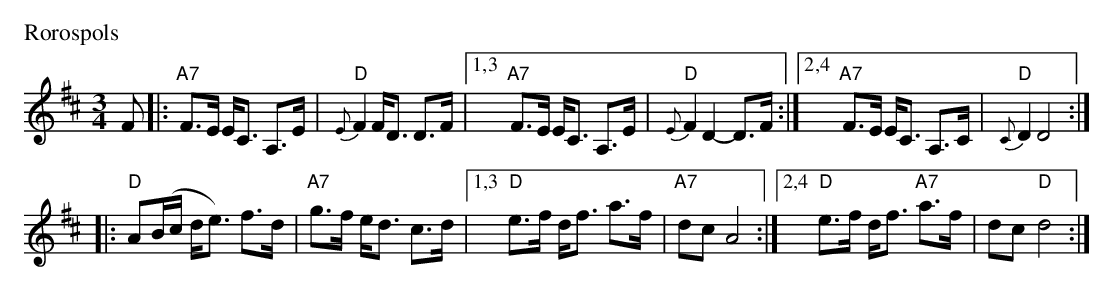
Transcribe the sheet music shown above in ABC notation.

X:1
P: R\orospols
O:
M: 3/4
L: 1/16
K:  D
F2 \
|: "A7"F3E EC3 A,3E | "D"{E}F4 FD3 D3F |1,3 "A7"F3E EC3 A,3E | "D"{E}F4 D4- D3F :|2,4 "A7"F3E EC3 A,3C | "D"{C}D4 D8 :|
|: "D"A2(Bc de3) f3d | "A7"g3f ed3 c3d |1,3 "D"e3f df3 a3f | "A7"d2c2 A8 :|2,4 "D"e3f df3 "A7"a3f | d2c2 "D"d8 :|
